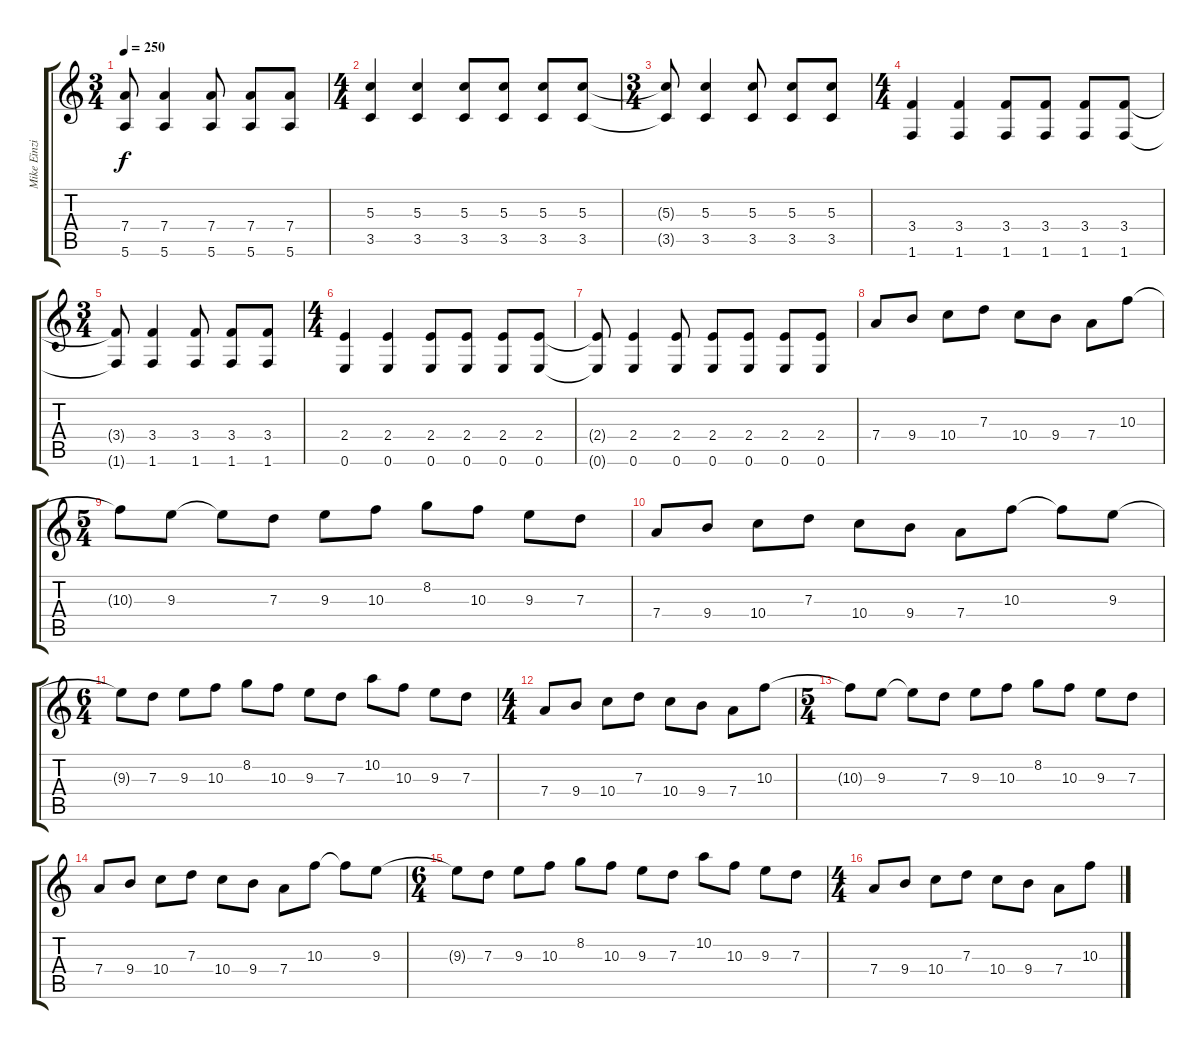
\track ("Mike Einzinger" "Mike Einzi") {instrument overdrivenguitar}
\staff {score tabs}
\tuning (E4 B3 G3 D3 A2 E2) {hide}
\ts (3 4)
\tempo 250
\clef g2
\ks c
(7.4{t} 5.6{t}).8{dy f} (7.4 5.6).4 (7.4 5.6).8 (7.4 5.6).8 (7.4 5.6).8 |
\ts (4 4)
(5.3 3.5).4 (5.3 3.5).4 (5.3 3.5).8 (5.3 3.5).8 (5.3 3.5).8 (5.3 3.5).8 |
\ts (3 4)
(5.3{t} 3.5{t}).8 (5.3 3.5).4 (5.3 3.5).8 (5.3 3.5).8 (5.3 3.5).8 |
\ts (4 4)
(3.4 1.6).4 (3.4 1.6).4 (3.4 1.6).8 (3.4 1.6).8 (3.4 1.6).8 (3.4 1.6).8 |
\ts (3 4)
(3.4{t} 1.6{t}).8 (3.4 1.6).4 (3.4 1.6).8 (3.4 1.6).8 (3.4 1.6).8 |
\ts (4 4)
(2.4 0.6).4 (2.4 0.6).4 (2.4 0.6).8 (2.4 0.6).8 (2.4 0.6).8 (2.4 0.6).8 |
(2.4{t} 0.6{t}).8 (2.4 0.6).4 (2.4 0.6).8 (2.4 0.6).8 (2.4 0.6).8 (2.4 0.6).8 (2.4 0.6).8 |
7.4.8{volume 16} 9.4.8 10.4.8 7.3.8 10.4.8 9.4.8 7.4.8 10.3.8 |
\ts (5 4)
10.3{t}.8 9.3.8 9.3{t}.8 7.3.8 9.3.8 10.3.8 8.2.8 10.3.8 9.3.8 7.3.8 |
7.4.8 9.4.8 10.4.8 7.3.8 10.4.8 9.4.8 7.4.8 10.3.8 10.3{t}.8 9.3.8 |
\ts (6 4)
9.3{t}.8 7.3.8 9.3.8 10.3.8 8.2.8 10.3.8 9.3.8 7.3.8 10.2.8 10.3.8 9.3.8 7.3.8 |
\ts (4 4)
7.4.8 9.4.8 10.4.8 7.3.8 10.4.8 9.4.8 7.4.8 10.3.8 |
\ts (5 4)
10.3{t}.8 9.3.8 9.3{t}.8 7.3.8 9.3.8 10.3.8 8.2.8 10.3.8 9.3.8 7.3.8 |
7.4.8 9.4.8 10.4.8 7.3.8 10.4.8 9.4.8 7.4.8 10.3.8 10.3{t}.8 9.3.8 |
\ts (6 4)
9.3{t}.8 7.3.8 9.3.8 10.3.8 8.2.8 10.3.8 9.3.8 7.3.8 10.2.8 10.3.8 9.3.8 7.3.8 |
\ts (4 4)
7.4.8 9.4.8 10.4.8 7.3.8 10.4.8 9.4.8 7.4.8 10.3.8
